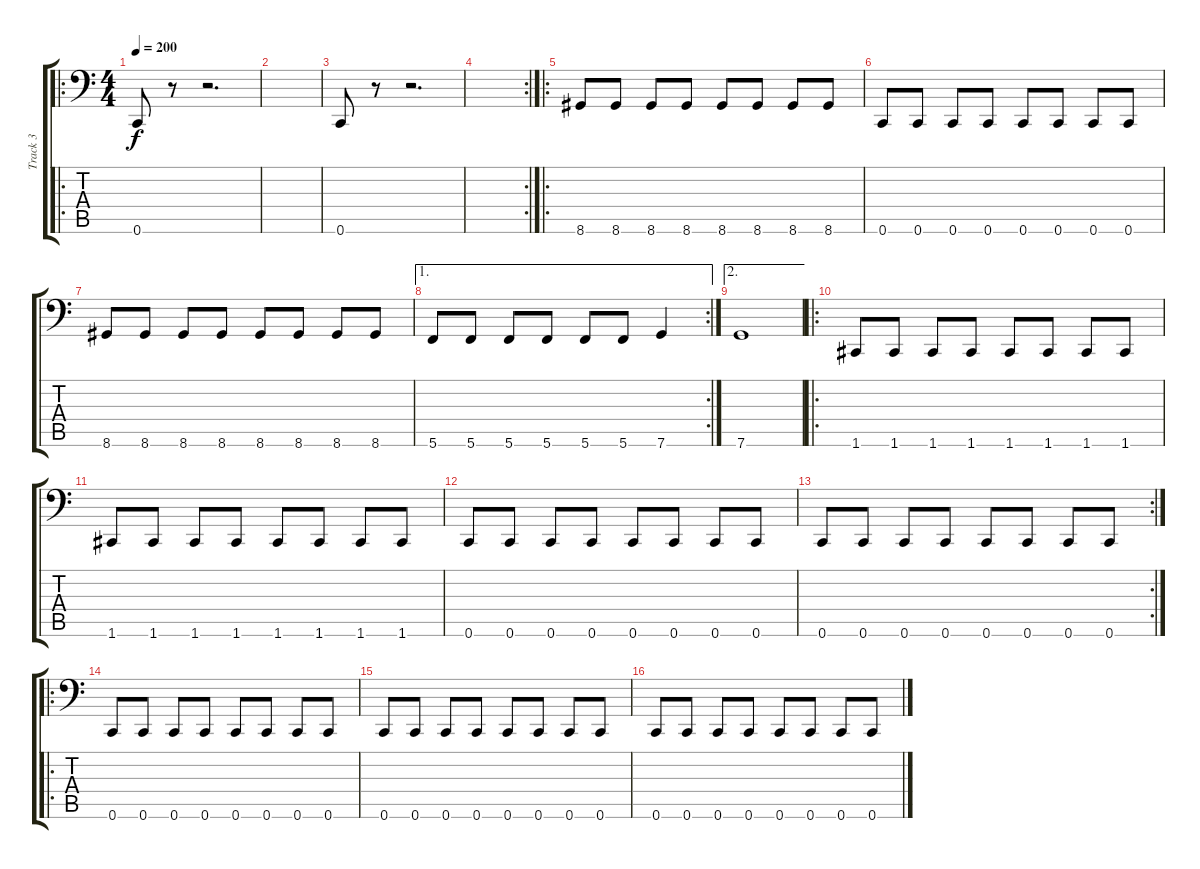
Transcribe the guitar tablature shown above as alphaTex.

\track ("Track 3" "Track 3") {instrument electricbasspick}
\staff {score tabs}
\tuning (D3 A2 F2 C2 G1 C1) {hide}
\ro
\ts (4 4)
\tempo 200
\clef f4
\ks c
0.6.8{dy f} r.8 r.2{d} |
|
0.6.8 r.8 r.2{d} |
\rc 2
|
\ro
8.6.8 8.6.8 8.6.8 8.6.8 8.6.8 8.6.8 8.6.8 8.6.8 |
0.6.8 0.6.8 0.6.8 0.6.8 0.6.8 0.6.8 0.6.8 0.6.8 |
8.6.8 8.6.8 8.6.8 8.6.8 8.6.8 8.6.8 8.6.8 8.6.8 |
\ae 1
\rc 2
5.6.8 5.6.8 5.6.8 5.6.8 5.6.8 5.6.8 7.6.4 |
\ae 2
7.6.1 |
\ro
1.6.8 1.6.8 1.6.8 1.6.8 1.6.8 1.6.8 1.6.8 1.6.8 |
1.6.8 1.6.8 1.6.8 1.6.8 1.6.8 1.6.8 1.6.8 1.6.8 |
0.6.8 0.6.8 0.6.8 0.6.8 0.6.8 0.6.8 0.6.8 0.6.8 |
\rc 2
0.6.8 0.6.8 0.6.8 0.6.8 0.6.8 0.6.8 0.6.8 0.6.8 |
\ro
0.6.8 0.6.8 0.6.8 0.6.8 0.6.8 0.6.8 0.6.8 0.6.8 |
0.6.8 0.6.8 0.6.8 0.6.8 0.6.8 0.6.8 0.6.8 0.6.8 |
0.6.8 0.6.8 0.6.8 0.6.8 0.6.8 0.6.8 0.6.8 0.6.8
